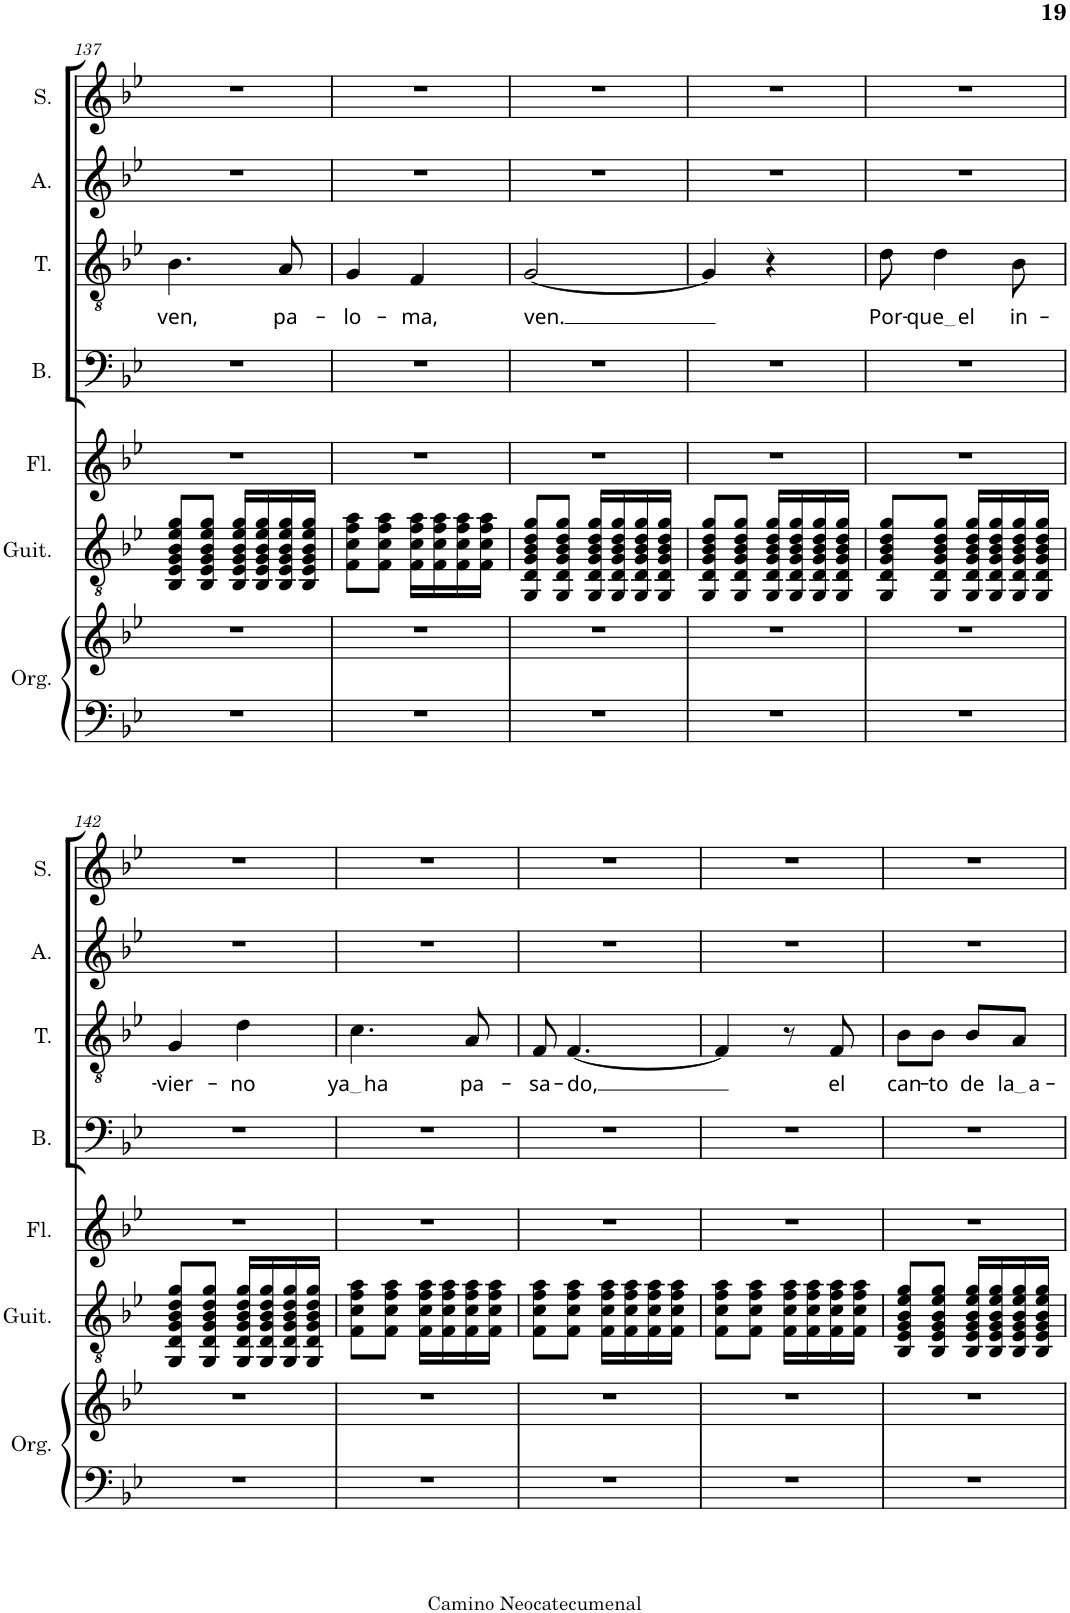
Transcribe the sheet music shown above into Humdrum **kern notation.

**kern	**kern	**kern	**kern	**kern	**kern	**text	**kern	**kern
*part7	*part7	*part6	*part5	*part4	*part3	*part3	*part2	*part1
*staff8	*staff7	*staff6	*staff5	*staff4	*staff3	*staff3	*staff2	*staff1
*I"Órgano	*	*I"Guitarra clásica	*I"Flauta	*I"Bajo	*I"Tenor	*	*I"Alto	*I"Soprano
*	*	*I'Guit.	*I'Fl.	*I'B.	*I'T.	*	*I'A.	*I'S.
!!LO:PB:g=z
*clefF4	*clefG2	*clefGv2	*clefG2	*clefF4	*clefGv2	*	*clefG2	*clefG2
*k[b-e-]	*k[b-e-]	*k[b-e-]	*k[b-e-]	*k[b-e-]	*k[b-e-]	*	*k[b-e-]	*k[b-e-]
*M2/4	*M2/4	*M2/4	*M2/4	*M2/4	*M2/4	*	*M2/4	*M2/4
=137	=137	=137	=137	=137	=137	=137	=137	=137
!	!	!	!	!	!	!LO:LY:b	!	!
2r	2r	8BB-/ 8E-/ 8G/ 8B-/ 8e-/ 8g/L	2r	2r	4.B-\	ven,	2r	2r
.	.	8BB-/ 8E-/ 8G/ 8B-/ 8e-/ 8g/J	.	.	.	.	.	.
.	.	16BB-/ 16E-/ 16G/ 16B-/ 16e-/ 16g/LL	.	.	.	.	.	.
.	.	16BB-/ 16E-/ 16G/ 16B-/ 16e-/ 16g/	.	.	.	.	.	.
!	!	!	!	!	!	!LO:LY:b	!	!
.	.	16BB-/ 16E-/ 16G/ 16B-/ 16e-/ 16g/	.	.	8A/	pa-	.	.
.	.	16BB-/ 16E-/ 16G/ 16B-/ 16e-/ 16g/JJ	.	.	.	.	.	.
=138	=138	=138	=138	=138	=138	=138	=138	=138
!	!	!	!	!	!	!LO:LY:b	!	!
2r	2r	8F\ 8c\ 8f\ 8a\L	2r	2r	4G/	-lo-	2r	2r
.	.	8F\ 8c\ 8f\ 8a\J	.	.	.	.	.	.
!	!	!	!	!	!	!LO:LY:b	!	!
.	.	16F\ 16c\ 16f\ 16a\LL	.	.	4F/	-ma,	.	.
.	.	16F\ 16c\ 16f\ 16a\	.	.	.	.	.	.
.	.	16F\ 16c\ 16f\ 16a\	.	.	.	.	.	.
.	.	16F\ 16c\ 16f\ 16a\JJ	.	.	.	.	.	.
=139	=139	=139	=139	=139	=139	=139	=139	=139
!	!	!	!	!	!	!LO:LY:b	!	!
2r	2r	8GG/ 8D/ 8G/ 8B-/ 8d/ 8g/L	2r	2r	[2G/	ven.	2r	2r
.	.	8GG/ 8D/ 8G/ 8B-/ 8d/ 8g/J	.	.	.	.	.	.
.	.	16GG/ 16D/ 16G/ 16B-/ 16d/ 16g/LL	.	.	.	.	.	.
.	.	16GG/ 16D/ 16G/ 16B-/ 16d/ 16g/	.	.	.	.	.	.
.	.	16GG/ 16D/ 16G/ 16B-/ 16d/ 16g/	.	.	.	.	.	.
.	.	16GG/ 16D/ 16G/ 16B-/ 16d/ 16g/JJ	.	.	.	.	.	.
=140	=140	=140	=140	=140	=140	=140	=140	=140
2r	2r	8GG/ 8D/ 8G/ 8B-/ 8d/ 8g/L	2r	2r	4G/]	.	2r	2r
.	.	8GG/ 8D/ 8G/ 8B-/ 8d/ 8g/J	.	.	.	.	.	.
.	.	16GG/ 16D/ 16G/ 16B-/ 16d/ 16g/LL	.	.	4r	.	.	.
.	.	16GG/ 16D/ 16G/ 16B-/ 16d/ 16g/	.	.	.	.	.	.
.	.	16GG/ 16D/ 16G/ 16B-/ 16d/ 16g/	.	.	.	.	.	.
.	.	16GG/ 16D/ 16G/ 16B-/ 16d/ 16g/JJ	.	.	.	.	.	.
=141	=141	=141	=141	=141	=141	=141	=141	=141
!	!	!	!	!	!	!LO:LY:b	!	!
2r	2r	8GG/ 8D/ 8G/ 8B-/ 8d/ 8g/L	2r	2r	8d\	-Por-	2r	2r
!	!	!	!	!	!	!LO:LY:b	!	!
.	.	8GG/ 8D/ 8G/ 8B-/ 8d/ 8g/J	.	.	4d\	que el	.	.
.	.	16GG/ 16D/ 16G/ 16B-/ 16d/ 16g/LL	.	.	.	.	.	.
.	.	16GG/ 16D/ 16G/ 16B-/ 16d/ 16g/	.	.	.	.	.	.
!	!	!	!	!	!	!LO:LY:b	!	!
.	.	16GG/ 16D/ 16G/ 16B-/ 16d/ 16g/	.	.	8B-\	in-	.	.
.	.	16GG/ 16D/ 16G/ 16B-/ 16d/ 16g/JJ	.	.	.	.	.	.
!!LO:LB:g=z
=142	=142	=142	=142	=142	=142	=142	=142	=142
!	!	!	!	!	!	!LO:LY:b	!	!
2r	2r	8GG/ 8D/ 8G/ 8B-/ 8d/ 8g/L	2r	2r	4G/	-vier-	2r	2r
.	.	8GG/ 8D/ 8G/ 8B-/ 8d/ 8g/J	.	.	.	.	.	.
!	!	!	!	!	!	!LO:LY:b	!	!
.	.	16GG/ 16D/ 16G/ 16B-/ 16d/ 16g/LL	.	.	4d\	-no	.	.
.	.	16GG/ 16D/ 16G/ 16B-/ 16d/ 16g/	.	.	.	.	.	.
.	.	16GG/ 16D/ 16G/ 16B-/ 16d/ 16g/	.	.	.	.	.	.
.	.	16GG/ 16D/ 16G/ 16B-/ 16d/ 16g/JJ	.	.	.	.	.	.
=143	=143	=143	=143	=143	=143	=143	=143	=143
!	!	!	!	!	!	!LO:LY:b	!	!
2r	2r	8F\ 8c\ 8f\ 8a\L	2r	2r	4.c\	ya ha	2r	2r
.	.	8F\ 8c\ 8f\ 8a\J	.	.	.	.	.	.
.	.	16F\ 16c\ 16f\ 16a\LL	.	.	.	.	.	.
.	.	16F\ 16c\ 16f\ 16a\	.	.	.	.	.	.
!	!	!	!	!	!	!LO:LY:b	!	!
.	.	16F\ 16c\ 16f\ 16a\	.	.	8A/	pa-	.	.
.	.	16F\ 16c\ 16f\ 16a\JJ	.	.	.	.	.	.
=144	=144	=144	=144	=144	=144	=144	=144	=144
!	!	!	!	!	!	!LO:LY:b	!	!
2r	2r	8F\ 8c\ 8f\ 8a\L	2r	2r	8F/	-sa-	2r	2r
!	!	!	!	!	!	!LO:LY:b	!	!
.	.	8F\ 8c\ 8f\ 8a\J	.	.	[4.F/	-do,	.	.
.	.	16F\ 16c\ 16f\ 16a\LL	.	.	.	.	.	.
.	.	16F\ 16c\ 16f\ 16a\	.	.	.	.	.	.
.	.	16F\ 16c\ 16f\ 16a\	.	.	.	.	.	.
.	.	16F\ 16c\ 16f\ 16a\JJ	.	.	.	.	.	.
=145	=145	=145	=145	=145	=145	=145	=145	=145
2r	2r	8F\ 8c\ 8f\ 8a\L	2r	2r	4F/]	.	2r	2r
.	.	8F\ 8c\ 8f\ 8a\J	.	.	.	.	.	.
.	.	16F\ 16c\ 16f\ 16a\LL	.	.	8r	.	.	.
.	.	16F\ 16c\ 16f\ 16a\	.	.	.	.	.	.
!	!	!	!	!	!	!LO:LY:b	!	!
.	.	16F\ 16c\ 16f\ 16a\	.	.	8F/	el	.	.
.	.	16F\ 16c\ 16f\ 16a\JJ	.	.	.	.	.	.
=146	=146	=146	=146	=146	=146	=146	=146	=146
!	!	!	!	!	!	!LO:LY:b	!	!
2r	2r	8BB-/ 8E-/ 8G/ 8B-/ 8e-/ 8g/L	2r	2r	8B-\L	can-	2r	2r
!	!	!	!	!	!	!LO:LY:b	!	!
.	.	8BB-/ 8E-/ 8G/ 8B-/ 8e-/ 8g/J	.	.	8B-\J	-to	.	.
!	!	!	!	!	!	!LO:LY:b	!	!
.	.	16BB-/ 16E-/ 16G/ 16B-/ 16e-/ 16g/LL	.	.	8B-/L	de	.	.
.	.	16BB-/ 16E-/ 16G/ 16B-/ 16e-/ 16g/	.	.	.	.	.	.
!	!	!	!	!	!	!LO:LY:b	!	!
.	.	16BB-/ 16E-/ 16G/ 16B-/ 16e-/ 16g/	.	.	8A/J	la a	.	.
.	.	16BB-/ 16E-/ 16G/ 16B-/ 16e-/ 16g/JJ	.	.	.	.	.	.
=	=	=	=	=	=	=	=	=
*-	*-	*-	*-	*-	*-	*-	*-	*-
